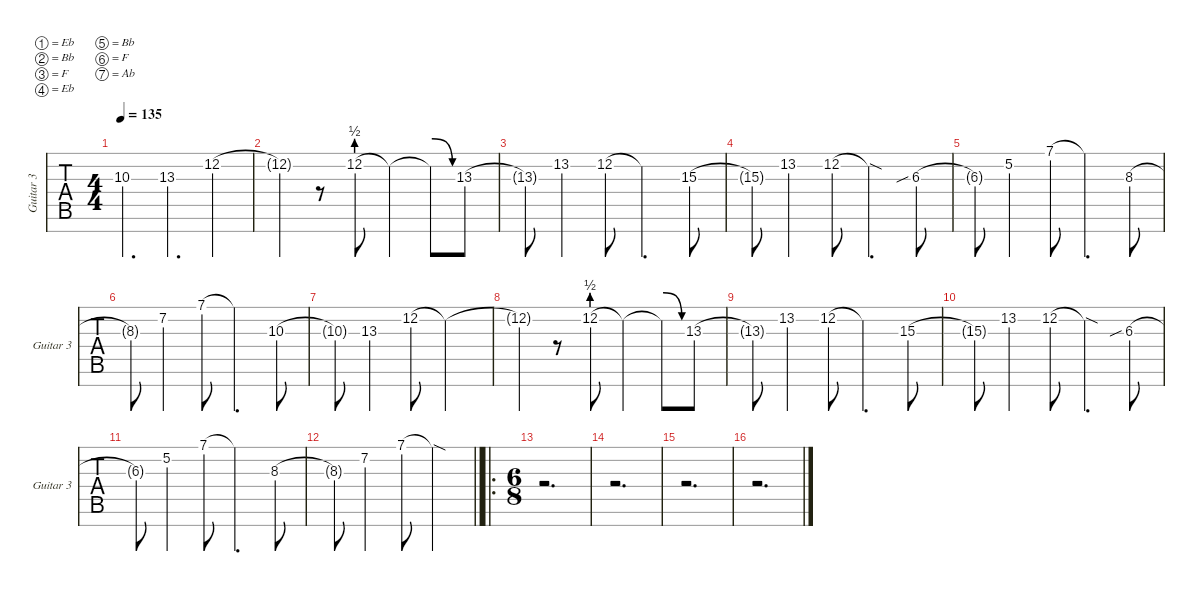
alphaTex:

\defaultSystemsLayout 4
\hideDynamics
\bracketExtendMode nobrackets
\singleTrackTrackNamePolicy allsystems
\multiTrackTrackNamePolicy allsystems
\firstSystemTrackNameMode fullname
\otherSystemsTrackNameMode fullname
\otherSystemsTrackNameOrientation horizontal
\track ("Guitar 3" "Guitar 3") {instrument overdrivenguitar}
\staff {tabs}
\tuning (Eb4 Bb3 F3 Eb3 Bb2 F2 Ab1)
\ts (4 4)
\tempo 135
\clef g2
\ks c
10.3.4{d dy mf} 13.3.4{d} 12.2.4 |
12.2{t}.4 r.8 12.2{be (prebend 0 2 60 2)}.8 12.2{t}.4 12.2{be (prebendrelease 0 2 15 0) t}.8 13.3.8 |
13.3{t}.8 13.2.4 12.2.8 12.2{t}.4{d} 15.3.8 |
15.3{t}.8 13.2.4 12.2.8 12.2{sod t}.4{d} 6.3{sib}.8 |
6.3{t}.8 5.2.4 7.1.8 7.1{t}.4{d} 8.3.8 |
8.3{t}.8 7.2.4 7.1.8 7.1{t}.4{d} 10.3.8 |
10.3{t}.8 13.3.4 12.2.8 12.2{t}.2 |
12.2{t}.4 r.8 12.2{be (prebend 0 2 60 2)}.8 12.2{t}.4 12.2{be (prebendrelease 0 2 15 0) t}.8 13.3.8 |
13.3{t}.8 13.2.4 12.2.8 12.2{t}.4{d} 15.3.8 |
15.3{t}.8 13.2.4 12.2.8 12.2{sod t}.4{d} 6.3{sib}.8 |
6.3{t}.8 5.2.4 7.1.8 7.1{t}.4{d} 8.3.8 |
\barLineRight lightlight
8.3{t}.8 7.2.4 7.1.8 7.1{sod t}.2 |
\ro
\ts (6 8)
r.2{d} |
r.2{d} |
r.2{d} |
r.2{d}
